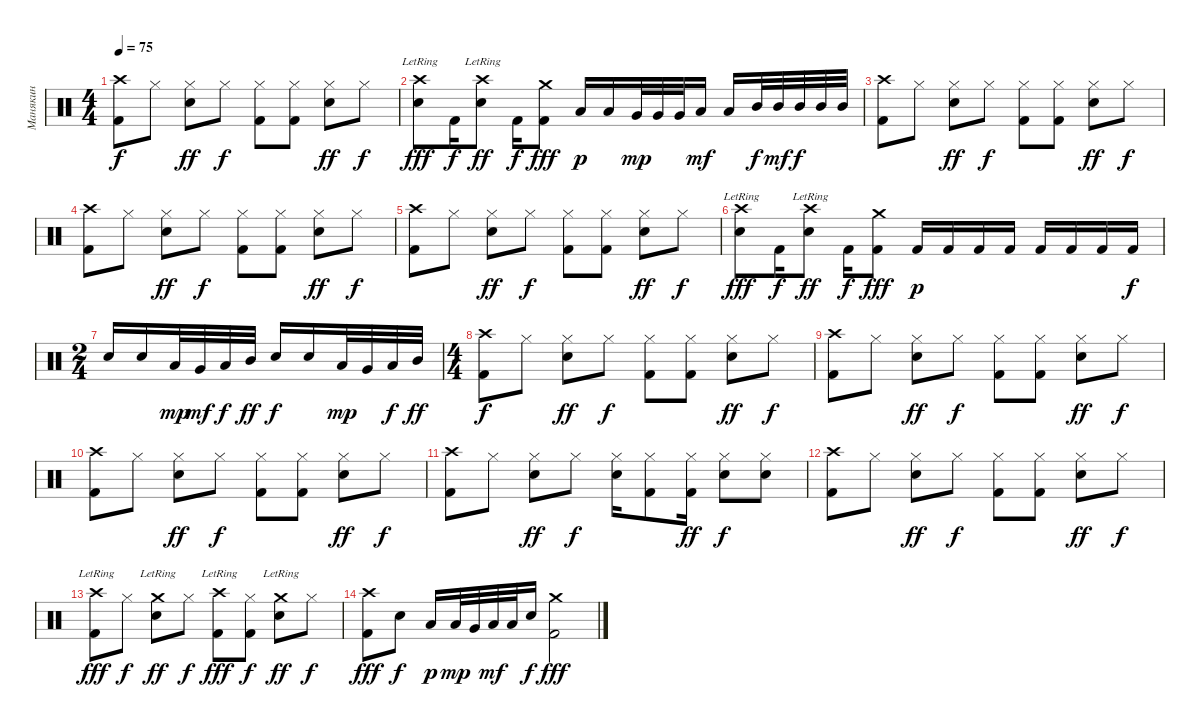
\track ("Манякин" "Манякин") {instrument percussion}
\staff {score}
\articulation defaults
\ts (4 4)
\tempo 75
\clef neutral
\ks c
("Crash high (hit)" "Kick (hit) 2").8{dy f} "Hi-Hat (closed)".8 ("Hi-Hat (closed)" "Snare (hit) 2").8{dy ff} "Hi-Hat (closed)".8{dy f} ("Hi-Hat (closed)" "Kick (hit) 2").8 ("Hi-Hat (closed)" "Kick (hit) 2").8 ("Hi-Hat (closed)" "Snare (hit) 2").8{dy ff} "Hi-Hat (closed)".8{dy f} |
("Snare (hit) 2" "Crash high (hit)"{lr}).8{dy fff} "Kick (hit) 2".16{dy f} ("Snare (hit) 2" "Crash high (hit)"{lr}).8{dy ff} "Kick (hit) 2".16{dy f} ("Kick (hit) 2" "Crash medium (hit)").8{dy fff} "Low Floor Tom (hit)".16{dy p} "Low Floor Tom (hit)".16 "Very Low Tom (hit)".32{dy mp} "Very Low Tom (hit)".32 "Very Low Tom (hit)".32 "Low Tom (hit)".16{dy mf} "Low Tom (hit)".16 "Mid Tom (hit)".32{dy f} "Mid Tom (hit)".32{dy mf} "Mid Tom (hit)".32{dy f} "Mid Tom (hit)".32 "Mid Tom (hit)".32 |
("Crash high (hit)" "Kick (hit) 2").8 "Hi-Hat (closed)".8 ("Hi-Hat (closed)" "Snare (hit) 2").8{dy ff} "Hi-Hat (closed)".8{dy f} ("Hi-Hat (closed)" "Kick (hit) 2").8 ("Hi-Hat (closed)" "Kick (hit) 2").8 ("Hi-Hat (closed)" "Snare (hit) 2").8{dy ff} "Hi-Hat (closed)".8{dy f} |
("Crash high (hit)" "Kick (hit) 2").8 "Hi-Hat (closed)".8 ("Hi-Hat (closed)" "Snare (hit) 2").8{dy ff} "Hi-Hat (closed)".8{dy f} ("Hi-Hat (closed)" "Kick (hit) 2").8 ("Hi-Hat (closed)" "Kick (hit) 2").8 ("Hi-Hat (closed)" "Snare (hit) 2").8{dy ff} "Hi-Hat (closed)".8{dy f} |
("Crash high (hit)" "Kick (hit) 2").8 "Hi-Hat (closed)".8 ("Hi-Hat (closed)" "Snare (hit) 2").8{dy ff} "Hi-Hat (closed)".8{dy f} ("Hi-Hat (closed)" "Kick (hit) 2").8 ("Hi-Hat (closed)" "Kick (hit) 2").8 ("Hi-Hat (closed)" "Snare (hit) 2").8{dy ff} "Hi-Hat (closed)".8{dy f} |
("Snare (hit) 2" "Crash high (hit)"{lr}).8{dy fff} "Kick (hit) 2".16{dy f} ("Snare (hit) 2" "Crash high (hit)"{lr}).8{dy ff} "Kick (hit) 2".16{dy f} ("Kick (hit) 2" "Crash medium (hit)").8{dy fff} "Kick (hit) 2".16{dy p} "Kick (hit) 2".16 "Kick (hit) 2".16 "Kick (hit) 2".16 "Kick (hit) 2".16 "Kick (hit) 2".16 "Kick (hit) 2".16 "Kick (hit) 2".16{dy f} |
\ts (2 4)
"Snare (hit) 2".16 "Snare (hit) 2".16 "Low Floor Tom (hit)".32{dy mp} "Very Low Tom (hit)".32{dy mf} "Low Tom (hit)".32{dy f} "Mid Tom (hit)".32{dy ff} "Snare (hit) 2".16{dy f} "Snare (hit) 2".16 "Low Floor Tom (hit)".32{dy mp} "Very Low Tom (hit)".32 "Low Tom (hit)".32{dy f} "Mid Tom (hit)".32{dy ff} |
\ts (4 4)
("Crash high (hit)" "Kick (hit) 2").8{dy f} "Hi-Hat (closed)".8 ("Hi-Hat (closed)" "Snare (hit) 2").8{dy ff} "Hi-Hat (closed)".8{dy f} ("Hi-Hat (closed)" "Kick (hit) 2").8 ("Hi-Hat (closed)" "Kick (hit) 2").8 ("Hi-Hat (closed)" "Snare (hit) 2").8{dy ff} "Hi-Hat (closed)".8{dy f} |
("Crash high (hit)" "Kick (hit) 2").8 "Hi-Hat (closed)".8 ("Hi-Hat (closed)" "Snare (hit) 2").8{dy ff} "Hi-Hat (closed)".8{dy f} ("Hi-Hat (closed)" "Kick (hit) 2").8 ("Hi-Hat (closed)" "Kick (hit) 2").8 ("Hi-Hat (closed)" "Snare (hit) 2").8{dy ff} "Hi-Hat (closed)".8{dy f} |
("Crash high (hit)" "Kick (hit) 2").8 "Hi-Hat (closed)".8 ("Hi-Hat (closed)" "Snare (hit) 2").8{dy ff} "Hi-Hat (closed)".8{dy f} ("Hi-Hat (closed)" "Kick (hit) 2").8 ("Hi-Hat (closed)" "Kick (hit) 2").8 ("Hi-Hat (closed)" "Snare (hit) 2").8{dy ff} "Hi-Hat (closed)".8{dy f} |
("Crash high (hit)" "Kick (hit) 2").8 "Hi-Hat (closed)".8 ("Hi-Hat (closed)" "Snare (hit) 2").8{dy ff} "Hi-Hat (closed)".8{dy f} ("Hi-Hat (closed)" "Snare (hit) 2").16 ("Hi-Hat (closed)" "Kick (hit) 2").8 ("Hi-Hat (closed)" "Kick (hit) 2").16{dy ff} ("Hi-Hat (closed)" "Snare (hit) 2").8{dy f} ("Hi-Hat (closed)" "Snare (hit) 2").8 |
("Crash high (hit)" "Kick (hit) 2").8 "Hi-Hat (closed)".8 ("Hi-Hat (closed)" "Snare (hit) 2").8{dy ff} "Hi-Hat (closed)".8{dy f} ("Hi-Hat (closed)" "Kick (hit) 2").8 ("Hi-Hat (closed)" "Kick (hit) 2").8 ("Hi-Hat (closed)" "Snare (hit) 2").8{dy ff} "Hi-Hat (closed)".8{dy f} |
("Crash high (hit)"{lr} "Kick (hit) 2").8{dy fff} "Hi-Hat (closed)".8{dy f} ("Crash medium (hit)"{lr} "Snare (hit) 2").8{dy ff} "Hi-Hat (closed)".8{dy f} ("Crash high (hit)"{lr} "Kick (hit) 2").8{dy fff} ("Hi-Hat (closed)" "Kick (hit) 2").8{dy f} ("Crash medium (hit)"{lr} "Snare (hit) 2").8{dy ff} "Hi-Hat (closed)".8{dy f} |
("Crash high (hit)" "Kick (hit) 2").8{dy fff} "Snare (hit) 2".8{dy f} "Low Floor Tom (hit)".16{dy p} "Low Floor Tom (hit)".32{dy mp} "Very Low Tom (hit)".32 "Low Tom (hit)".32{dy mf} "Low Tom (hit)".32 "Snare (hit) 2".16{dy f} ("Kick (hit) 2" "Crash medium (hit)").2{dy fff}
